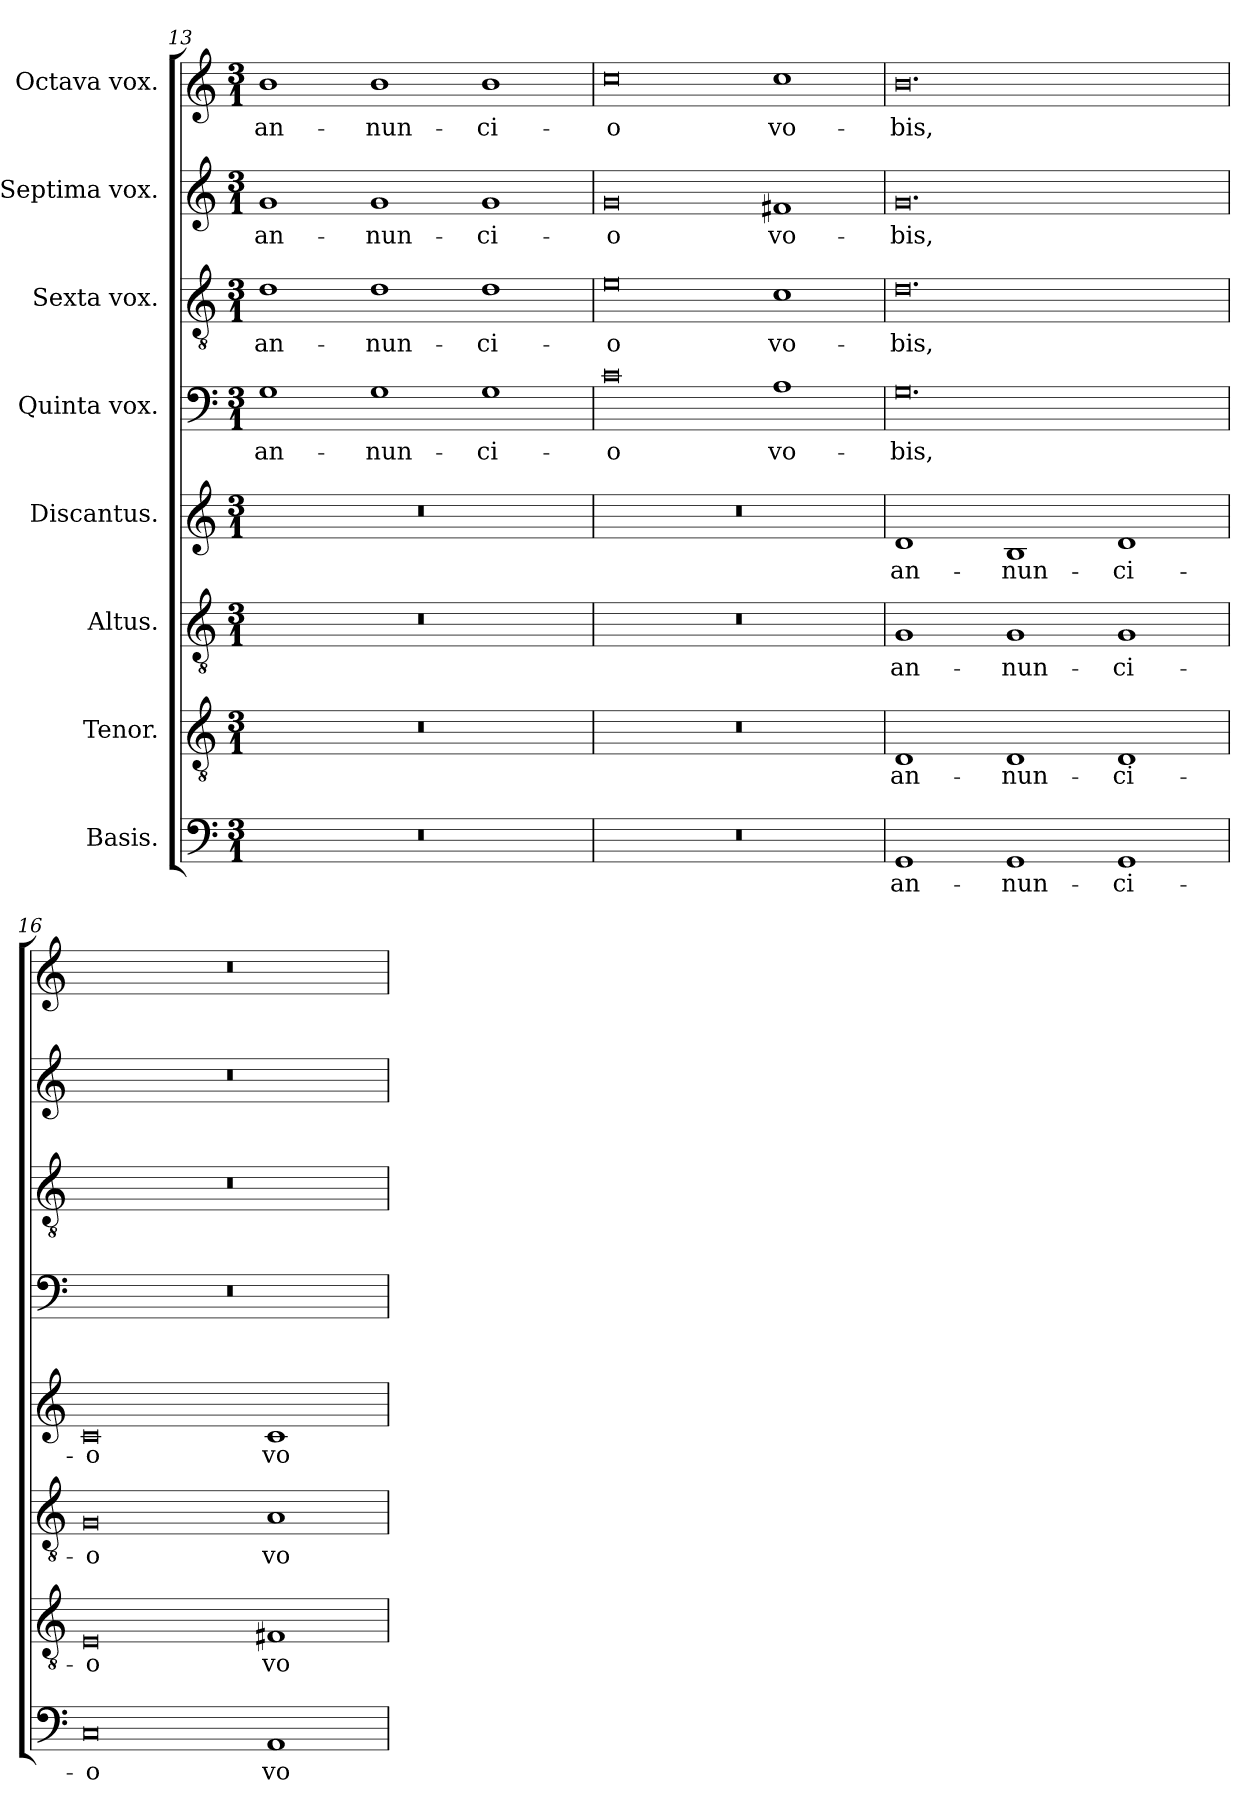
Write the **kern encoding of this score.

**kern	**text	**kern	**text	**kern	**text	**kern	**text	**kern	**text	**kern	**text	**kern	**text	**kern	**text
*part8	*part8	*part7	*part7	*part6	*part6	*part5	*part5	*part4	*part4	*part3	*part3	*part2	*part2	*part1	*part1
*staff8	*staff8	*staff7	*staff7	*staff6	*staff6	*staff5	*staff5	*staff4	*staff4	*staff3	*staff3	*staff2	*staff2	*staff1	*staff1
*I"Basis.	*	*I"Tenor.	*	*I"Altus.	*	*I"Discantus.	*	*I"Quinta vox.	*	*I"Sexta vox.	*	*I"Septima vox.	*	*I"Octava vox.	*
!!LO:PB:g=z
*clefF4	*	*clefGv2	*	*clefGv2	*	*clefG2	*	*clefF4	*	*clefGv2	*	*clefG2	*	*clefG2	*
*k[]	*	*k[]	*	*k[]	*	*k[]	*	*k[]	*	*k[]	*	*k[]	*	*k[]	*
*M3/1	*	*M3/1	*	*M3/1	*	*M3/1	*	*M3/1	*	*M3/1	*	*M3/1	*	*M3/1	*
=13	=13	=13	=13	=13	=13	=13	=13	=13	=13	=13	=13	=13	=13	=13	=13
!	!	!	!	!	!	!	!	!	!LO:LY:b	!	!LO:LY:b	!	!LO:LY:b	!	!LO:LY:b
0.r	.	0.r	.	0.r	.	0.r	.	1G	an-	1d	an-	1g	an-	1b	an-
!	!	!	!	!	!	!	!	!	!LO:LY:b	!	!LO:LY:b	!	!LO:LY:b	!	!LO:LY:b
.	.	.	.	.	.	.	.	1G	-nun-	1d	-nun-	1g	-nun-	1b	-nun-
!	!	!	!	!	!	!	!	!	!LO:LY:b	!	!LO:LY:b	!	!LO:LY:b	!	!LO:LY:b
.	.	.	.	.	.	.	.	1G	-ci-	1d	-ci-	1g	-ci-	1b	-ci-
=14	=14	=14	=14	=14	=14	=14	=14	=14	=14	=14	=14	=14	=14	=14	=14
!	!	!	!	!	!	!	!	!	!LO:LY:b	!	!LO:LY:b	!	!LO:LY:b	!	!LO:LY:b
0.r	.	0.r	.	0.r	.	0.r	.	0c	-o	0e	-o	0g	-o	0cc	-o
!	!	!	!	!	!	!	!	!	!LO:LY:b	!	!LO:LY:b	!	!LO:LY:b	!	!LO:LY:b
.	.	.	.	.	.	.	.	1A	vo-	1c	vo-	1f#X	vo-	1cc	vo-
=15	=15	=15	=15	=15	=15	=15	=15	=15	=15	=15	=15	=15	=15	=15	=15
!	!LO:LY:b	!	!LO:LY:b	!	!LO:LY:b	!	!LO:LY:b	!	!LO:LY:b	!	!LO:LY:b	!	!LO:LY:b	!	!LO:LY:b
1GG	an-	1D	an-	1G	an-	1d	an-	0.G	-bis,	0.d	-bis,	0.g	-bis,	0.b	-bis,
!	!LO:LY:b	!	!LO:LY:b	!	!LO:LY:b	!	!LO:LY:b	!	!	!	!	!	!	!	!
1GG	-nun-	1D	-nun-	1G	-nun-	1B	-nun-	.	.	.	.	.	.	.	.
!	!LO:LY:b	!	!LO:LY:b	!	!LO:LY:b	!	!LO:LY:b	!	!	!	!	!	!	!	!
1GG	-ci-	1D	-ci-	1G	-ci-	1d	-ci-	.	.	.	.	.	.	.	.
=16	=16	=16	=16	=16	=16	=16	=16	=16	=16	=16	=16	=16	=16	=16	=16
!	!LO:LY:b	!	!LO:LY:b	!	!LO:LY:b	!	!LO:LY:b	!	!	!	!	!	!	!	!
0C	-o	0E	-o	0G	-o	0c	-o	0.r	.	0.r	.	0.r	.	0.r	.
!	!LO:LY:b	!	!LO:LY:b	!	!LO:LY:b	!	!LO:LY:b	!	!	!	!	!	!	!	!
1AA	vo-	1F#X	vo-	1A	vo-	1c	vo-	.	.	.	.	.	.	.	.
=	=	=	=	=	=	=	=	=	=	=	=	=	=	=	=
*-	*-	*-	*-	*-	*-	*-	*-	*-	*-	*-	*-	*-	*-	*-	*-
